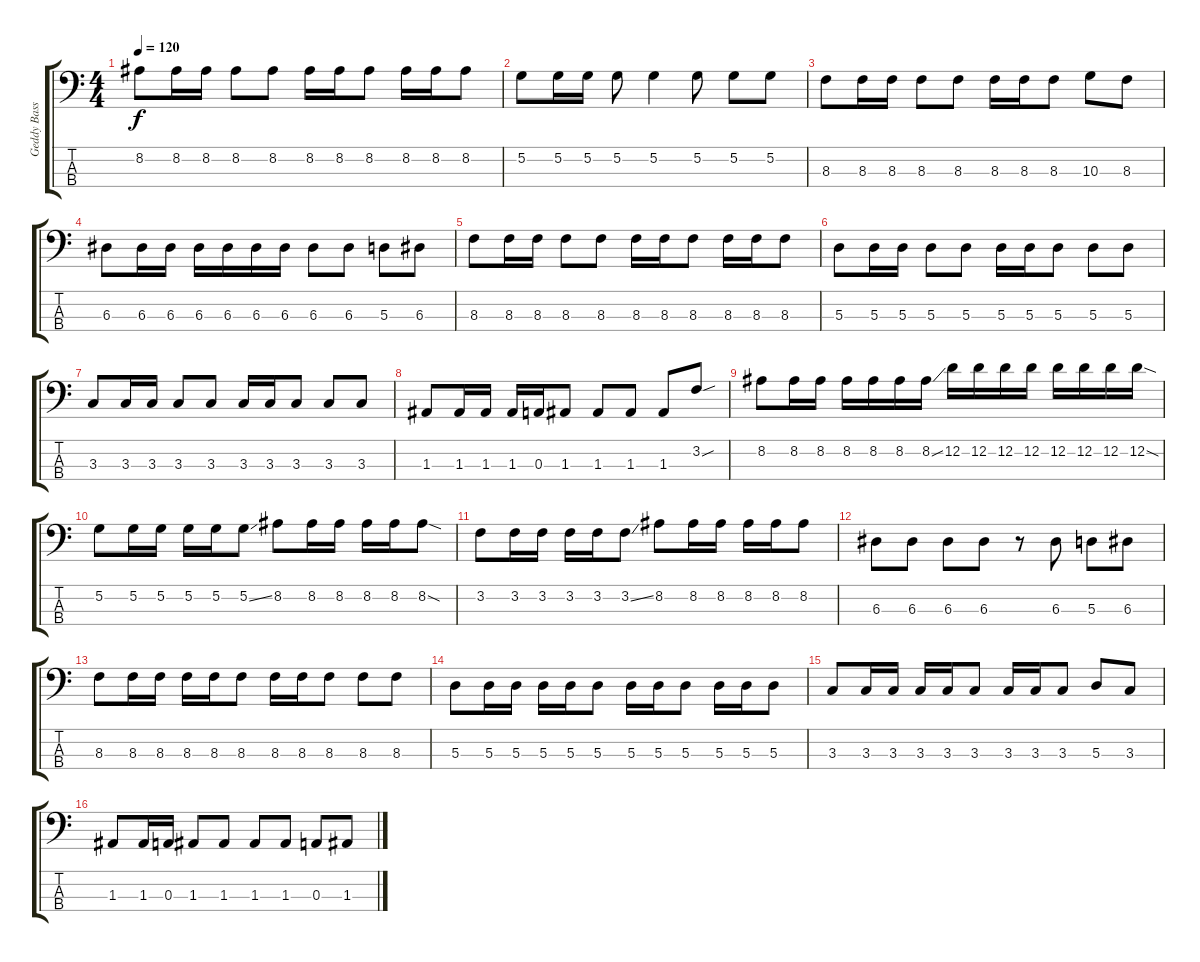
\track ("Geddy Bass" "Geddy Bass") {instrument electricbassfinger}
\staff {score tabs}
\tuning (G2 D2 A1 D1) {hide}
\ts (4 4)
\tempo 120
\clef f4
\ks c
8.2.8{dy f} 8.2.16 8.2.16 8.2.8 8.2.8 8.2.16 8.2.16 8.2.8 8.2.16 8.2.16 8.2.8 |
5.2.8 5.2.16 5.2.16 5.2.8 5.2.4 5.2.8 5.2.8 5.2.8 |
8.3.8 8.3.16 8.3.16 8.3.8 8.3.8 8.3.16 8.3.16 8.3.8 10.3.8 8.3.8 |
6.3.8 6.3.16 6.3.16 6.3.16 6.3.16 6.3.16 6.3.16 6.3.8 6.3.8 5.3.8 6.3.8 |
8.3.8 8.3.16 8.3.16 8.3.8 8.3.8 8.3.16 8.3.16 8.3.8 8.3.16 8.3.16 8.3.8 |
5.3.8 5.3.16 5.3.16 5.3.8 5.3.8 5.3.16 5.3.16 5.3.8 5.3.8 5.3.8 |
3.3.8 3.3.16 3.3.16 3.3.8 3.3.8 3.3.16 3.3.16 3.3.8 3.3.8 3.3.8 |
1.3.8 1.3.16 1.3.16 1.3.16 0.3.16 1.3.8 1.3.8 1.3.8 1.3.8 3.2{sou}.8 |
8.2.8 8.2.16 8.2.16 8.2.16 8.2.16 8.2.16 8.2{ss}.16 12.2.16 12.2.16 12.2.16 12.2.16 12.2.16 12.2.16 12.2.16 12.2{sod}.16 |
5.2.8 5.2.16 5.2.16 5.2.16 5.2.16 5.2{ss}.8 8.2.8 8.2.16 8.2.16 8.2.16 8.2.16 8.2{sod}.8 |
3.2.8 3.2.16 3.2.16 3.2.16 3.2.16 3.2{ss}.8 8.2.8 8.2.16 8.2.16 8.2.16 8.2.16 8.2.8 |
6.3.8 6.3.8 6.3.8 6.3.8 r.8 6.3.8 5.3.8 6.3.8 |
8.3.8 8.3.16 8.3.16 8.3.16 8.3.16 8.3.8 8.3.16 8.3.16 8.3.8 8.3.8 8.3.8 |
5.3.8 5.3.16 5.3.16 5.3.16 5.3.16 5.3.8 5.3.16 5.3.16 5.3.8 5.3.16 5.3.16 5.3.8 |
3.3.8 3.3.16 3.3.16 3.3.16 3.3.16 3.3.8 3.3.16 3.3.16 3.3.8 5.3.8 3.3.8 |
1.3.8 1.3.16 0.3.16 1.3.8 1.3.8 1.3.8 1.3.8 0.3.8 1.3.8
